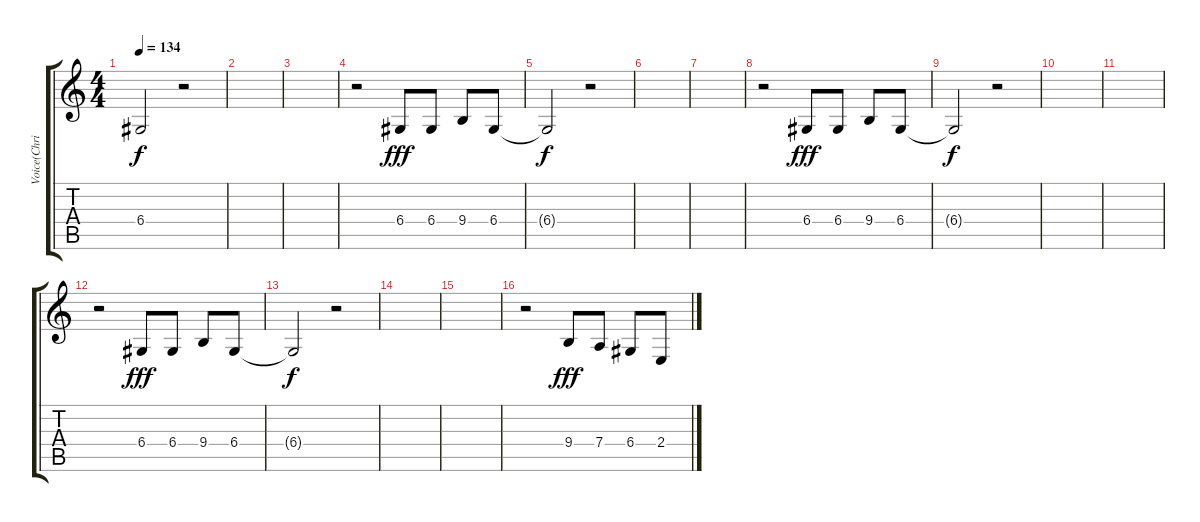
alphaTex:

\track ("Voice(Christian)" "Voice(Chri") {instrument cello}
\staff {score tabs}
\tuning (E4 B3 G3 D3 A2 E2) {hide}
\ts (4 4)
\tempo 134
\clef g2
\ks c
6.4{t}.2{dy f} r.2 |
|
|
r.2 6.4.8{dy fff} 6.4.8 9.4.8 6.4.8 |
6.4{t}.2{dy f} r.2 |
|
|
r.2 6.4.8{dy fff} 6.4.8 9.4.8 6.4.8 |
6.4{t}.2{dy f} r.2 |
|
|
r.2 6.4.8{dy fff} 6.4.8 9.4.8 6.4.8 |
6.4{t}.2{dy f} r.2 |
|
|
r.2 9.4.8{dy fff} 7.4.8 6.4.8 2.4.8
